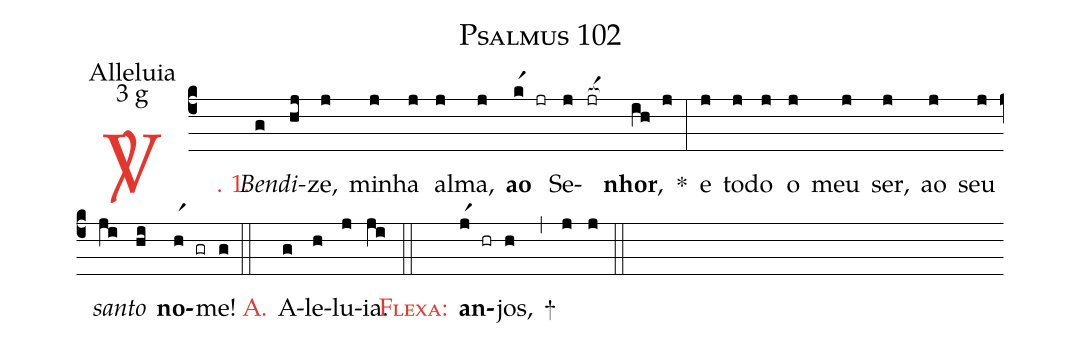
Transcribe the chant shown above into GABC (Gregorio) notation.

name: Psalmus 102;
office-part: Alleluia;
mode: 3;
mode-differentia: g;
%%
(c4)

<c><sp>V/</sp>. 1.</c>() <i>Ben</i>(g)<i>di</i>(hj)ze,(j) mi(j)nha(j) al(j)ma,(j) <b>ao</b>(kr1 jr) Se(j)<nlba>(jr[ocba:1{])<b>nhor</b>,</nlba>(ih[ocba:0}] j) *(:) e(j) to(j)do(j) o(j) meu(j) ser,(j) ao(j) seu(j) <i>san</i>(ji)<i>to</i>(hi) <b>no</b>(hr1 gr)me!(g)

(::)

<c><sp>A.</sp></c>() A(g)le(h)lu(j)ia.(ji)

(::)

<c><sc>Flexa:</sc></c>() <b>an</b>(jr1 hr)jos,(h) +(,) (j) (j)

(::)
